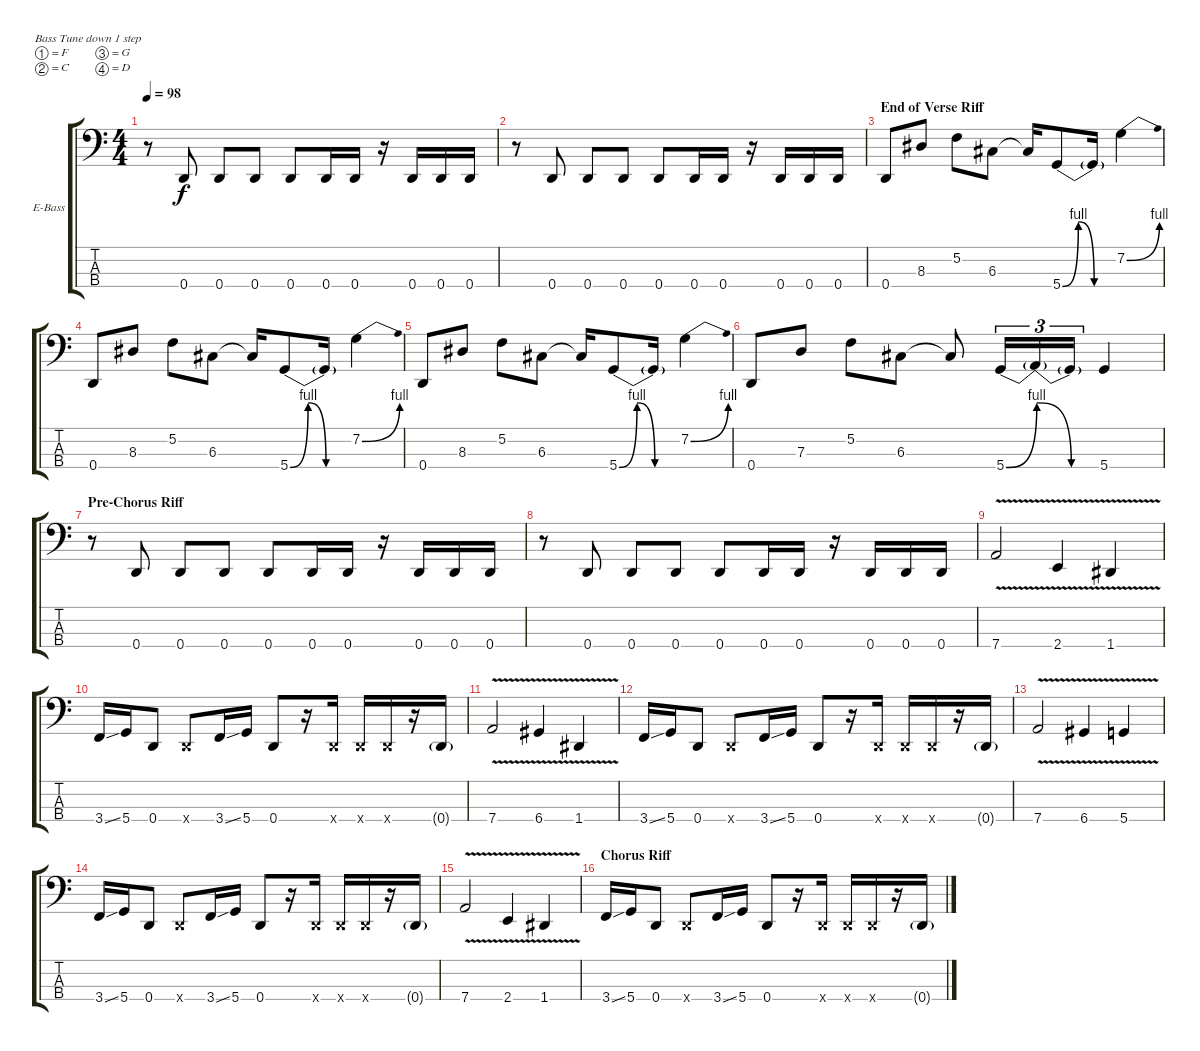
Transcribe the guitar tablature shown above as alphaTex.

\bracketExtendMode groupsimilarinstruments
\firstSystemTrackNameOrientation horizontal
\otherSystemsTrackNameOrientation horizontal
\track ("Rex" "E-Bass") {instrument electricbasspick}
\staff {score tabs}
\tuning (F2 C2 G1 D1)
\ts (4 4)
\tempo 98
\clef f4
\ks c
r.8{dy f} 0.4.8 0.4.8 0.4.8 0.4.8 0.4.16 0.4.16 r.16 0.4.16 0.4.16 0.4.16 |
r.8 0.4.8 0.4.8 0.4.8 0.4.8 0.4.16 0.4.16 r.16 0.4.16 0.4.16 0.4.16 |
\section ("" "End of Verse Riff")
0.4.8 8.3.8 5.2.8 6.3.8 6.3{t}.16 5.4{be (bendrelease 0 0 30 4 30 4 60 0)}.8 5.4{be (hold 0 0 60 0) t}.16 7.2{be (bend 0 0 60 4)}.4 |
0.4.8 8.3.8 5.2.8 6.3.8 6.3{t}.16 5.4{be (bendrelease 0 0 30 4 30 4 60 0)}.8 5.4{be (hold 0 0 60 0) t}.16 7.2{be (bend 0 0 60 4)}.4 |
0.4.8 8.3.8 5.2.8 6.3.8 6.3{t}.16 5.4{be (bendrelease 0 0 30 4 30 4 60 0)}.8 5.4{be (hold 0 0 60 0) t}.16 7.2{be (bend 0 0 60 4)}.4 |
0.4.8 7.3.8 5.2.8 6.3.8 6.3{t}.8 5.4{be (bend 0 0 60 4)}.16{tu (3 2)} 5.4{be (release 0 4 60 0) t}.16{tu (3 2)} 5.4{be (hold 0 0 60 0) t}.16{tu (3 2)} 5.4.4 |
\section ("" "Pre-Chorus Riff")
r.8 0.4.8 0.4.8 0.4.8 0.4.8 0.4.16 0.4.16 r.16 0.4.16 0.4.16 0.4.16 |
r.8 0.4.8 0.4.8 0.4.8 0.4.8 0.4.16 0.4.16 r.16 0.4.16 0.4.16 0.4.16 |
7.4{v}.2 2.4{v}.4 1.4{v}.4 |
3.4{ss}.16 5.4.16 0.4.8 0.4{x}.8 3.4{ss}.16 5.4.16 0.4.8 r.16 0.4{x}.16 0.4{x}.16 0.4{x}.16 r.16 0.4{g}.16 |
7.4{v}.2 6.4{v}.4 1.4{v}.4 |
3.4{ss}.16 5.4.16 0.4.8 0.4{x}.8 3.4{ss}.16 5.4.16 0.4.8 r.16 0.4{x}.16 0.4{x}.16 0.4{x}.16 r.16 0.4{g}.16 |
7.4{v}.2 6.4{v}.4 5.4{v}.4 |
3.4{ss}.16 5.4.16 0.4.8 0.4{x}.8 3.4{ss}.16 5.4.16 0.4.8 r.16 0.4{x}.16 0.4{x}.16 0.4{x}.16 r.16 0.4{g}.16 |
7.4{v}.2 2.4{v}.4 1.4{v}.4 |
\section ("" "Chorus Riff")
3.4{ss}.16 5.4.16 0.4.8 0.4{x}.8 3.4{ss}.16 5.4.16 0.4.8 r.16 0.4{x}.16 0.4{x}.16 0.4{x}.16 r.16 0.4{g}.16
